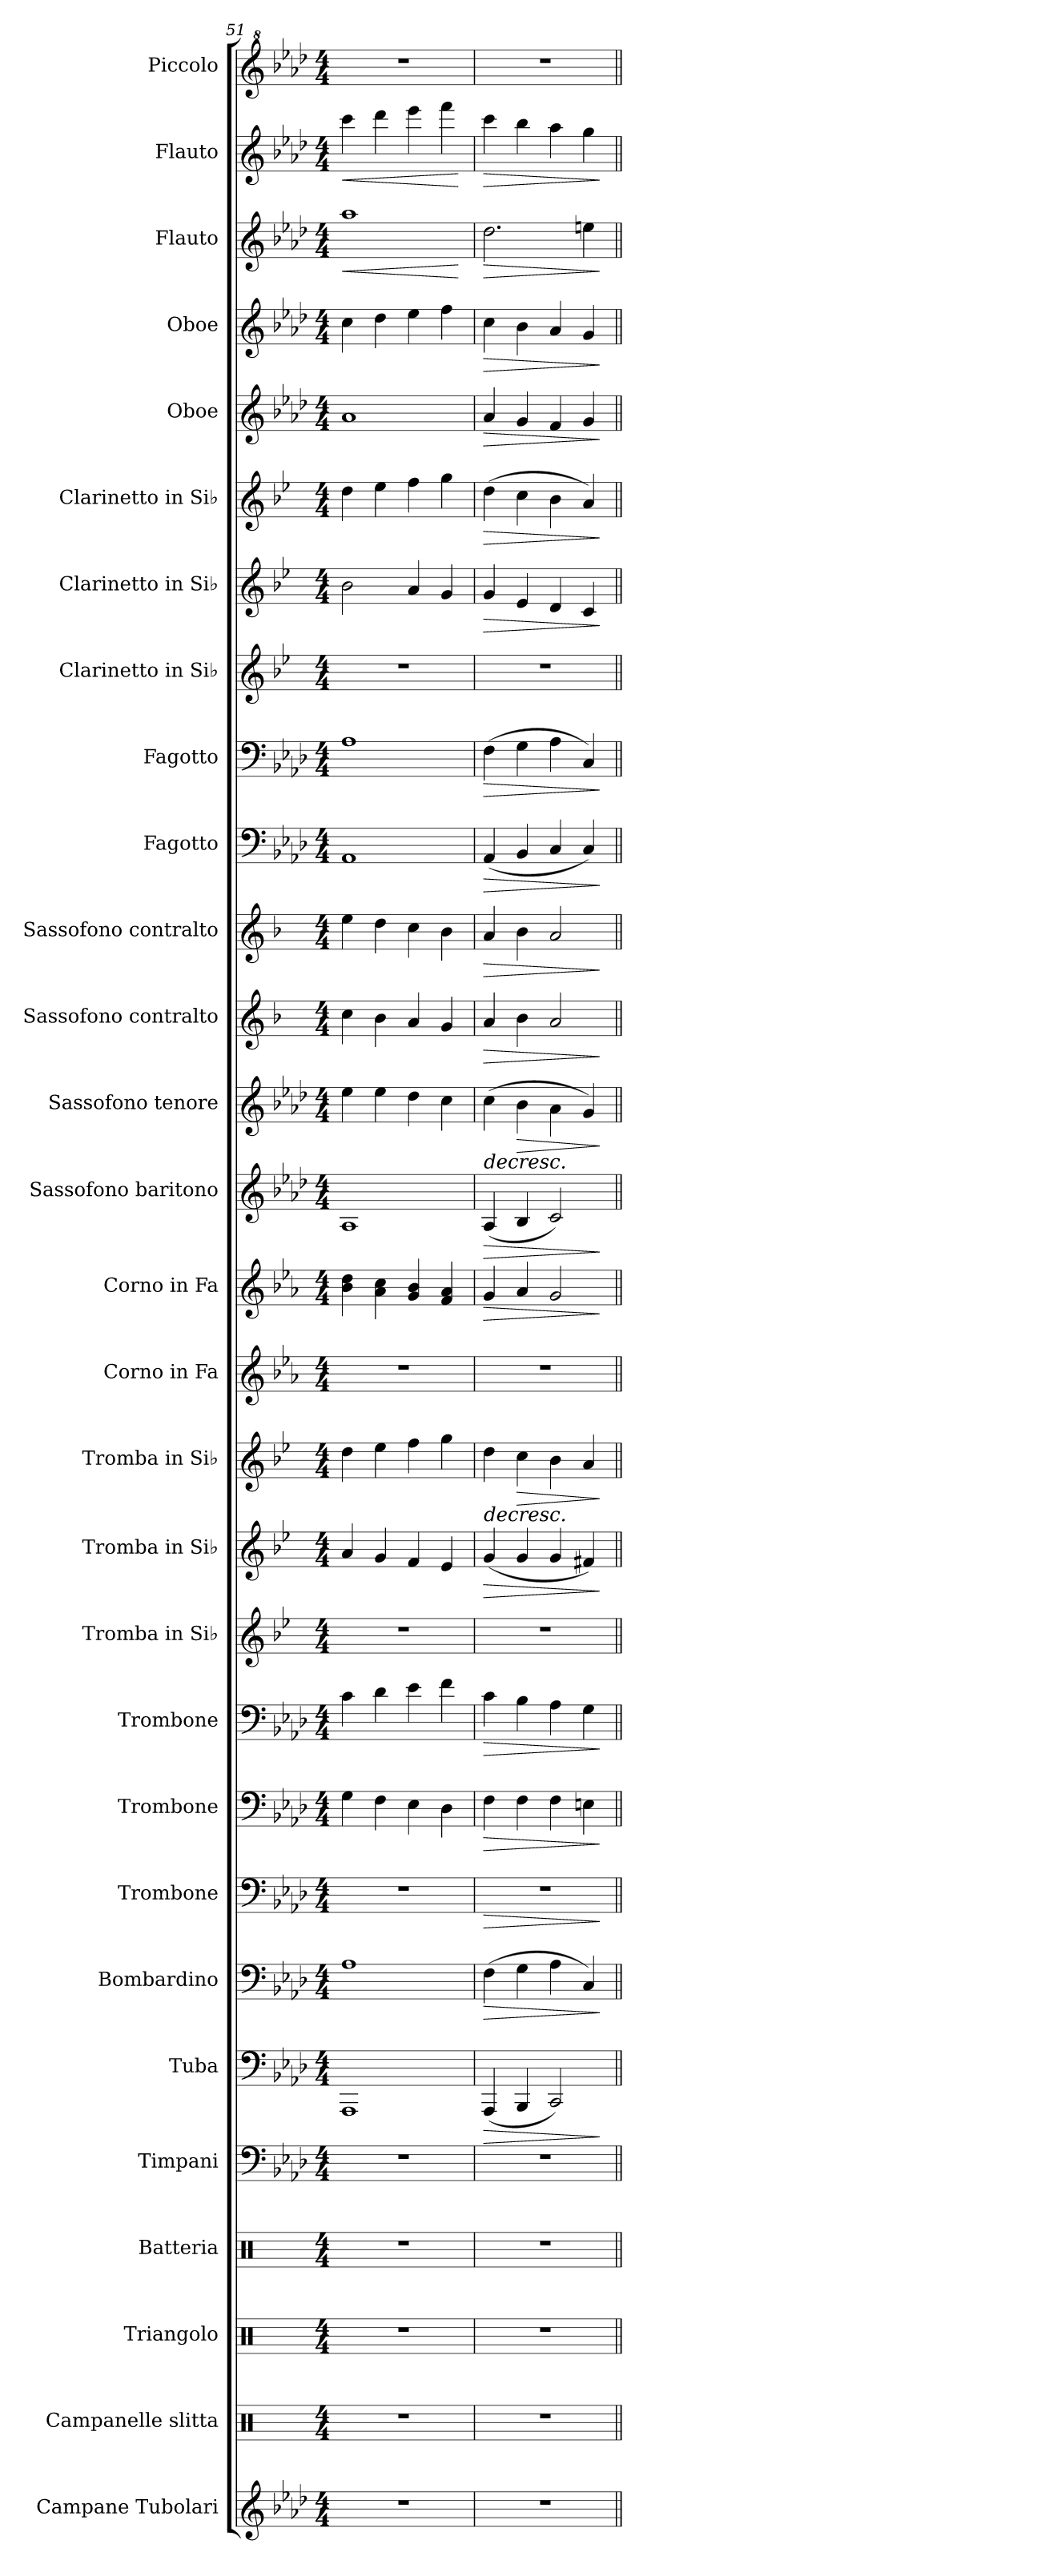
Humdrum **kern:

**kern	**kern	**kern	**kern	**kern	**kern	**dynam	**kern	**dynam	**kern	**dynam	**kern	**dynam	**kern	**dynam	**kern	**kern	**dynam	**kern	**dynam	**kern	**kern	**dynam	**kern	**dynam	**kern	**dynam	**kern	**dynam	**kern	**dynam	**kern	**dynam	**kern	**dynam	**kern	**kern	**dynam	**kern	**dynam	**kern	**dynam	**kern	**dynam	**kern	**dynam	**kern	**dynam	**kern
*part29	*part28	*part27	*part26	*part25	*part24	*part24	*part23	*part23	*part22	*part22	*part21	*part21	*part20	*part20	*part19	*part18	*part18	*part17	*part17	*part16	*part15	*part15	*part14	*part14	*part13	*part13	*part12	*part12	*part11	*part11	*part10	*part10	*part9	*part9	*part8	*part7	*part7	*part6	*part6	*part5	*part5	*part4	*part4	*part3	*part3	*part2	*part2	*part1
*staff29	*staff28	*staff27	*staff26	*staff25	*staff24	*staff24	*staff23	*staff23	*staff22	*staff22	*staff21	*staff21	*staff20	*staff20	*staff19	*staff18	*staff18	*staff17	*staff17	*staff16	*staff15	*staff15	*staff14	*staff14	*staff13	*staff13	*staff12	*staff12	*staff11	*staff11	*staff10	*staff10	*staff9	*staff9	*staff8	*staff7	*staff7	*staff6	*staff6	*staff5	*staff5	*staff4	*staff4	*staff3	*staff3	*staff2	*staff2	*staff1
*I"Campane Tubolari	*I"Campanelle slitta	*I"Triangolo	*I"Batteria	*I"Timpani	*I"Tuba	*	*I"Bombardino	*	*I"Trombone	*	*I"Trombone	*	*I"Trombone	*	*I"Tromba in Si♭	*I"Tromba in Si♭	*	*I"Tromba in Si♭	*	*I"Corno in Fa	*I"Corno in Fa	*	*I"Sassofono baritono	*	*I"Sassofono tenore	*	*I"Sassofono contralto	*	*I"Sassofono contralto	*	*I"Fagotto	*	*I"Fagotto	*	*I"Clarinetto in Si♭	*I"Clarinetto in Si♭	*	*I"Clarinetto in Si♭	*	*I"Oboe	*	*I"Oboe	*	*I"Flauto	*	*I"Flauto	*	*I"Piccolo
*I'Camp. tb.	*	*I'Triang.	*I'Batt.	*I'Timp.	*I'Tba.	*	*	*	*I'Tbn.	*	*I'Tbn.	*	*I'Tbn.	*	*I'Tr. Si♭	*I'Tr. Si♭	*	*I'Tr. Si♭	*	*I'Cor. Fa	*I'Cor. Fa	*	*	*	*	*	*	*	*	*	*I'Fag.	*	*I'Fag.	*	*I'Cl. Si♭	*I'Cl. Si♭	*	*I'Cl. Si♭	*	*I'Ob.	*	*I'Ob.	*	*I'Fl.	*	*I'Fl.	*	*
*clefG2	*clefX	*clefX	*clefX	*clefF4	*clefF4	*	*clefF4	*	*clefF4	*	*clefF4	*	*clefF4	*	*clefG2	*clefG2	*	*clefG2	*	*clefG2	*clefG2	*	*clefG2	*	*clefG2	*	*clefG2	*	*clefG2	*	*clefF4	*	*clefF4	*	*clefG2	*clefG2	*	*clefG2	*	*clefG2	*	*clefG2	*	*clefG2	*	*clefG2	*	*clefG^2
*	*	*	*	*	*	*	*	*	*	*	*	*	*	*	*ITrd1c2	*ITrd1c2	*	*ITrd1c2	*	*ITrd4c7	*ITrd4c7	*	*ITrd12c21	*	*ITrd8c14	*	*ITrd5c9	*	*ITrd5c9	*	*	*	*	*	*ITrd1c2	*ITrd1c2	*	*ITrd1c2	*	*	*	*	*	*	*	*	*	*ITrd-7c-12
*k[b-e-a-d-]	*k[]	*k[]	*k[]	*k[b-e-a-d-]	*k[b-e-a-d-]	*	*k[b-e-a-d-]	*	*k[b-e-a-d-]	*	*k[b-e-a-d-]	*	*k[b-e-a-d-]	*	*k[b-e-a-d-]	*k[b-e-a-d-]	*	*k[b-e-a-d-]	*	*k[b-e-a-d-]	*k[b-e-a-d-]	*	*k[b-e-a-d-]	*	*k[b-e-a-d-]	*	*k[b-e-a-d-]	*	*k[b-e-a-d-]	*	*k[b-e-a-d-]	*	*k[b-e-a-d-]	*	*k[b-e-a-d-]	*k[b-e-a-d-]	*	*k[b-e-a-d-]	*	*k[b-e-a-d-]	*	*k[b-e-a-d-]	*	*k[b-e-a-d-]	*	*k[b-e-a-d-]	*	*k[b-e-a-d-]
*M4/4	*M4/4	*M4/4	*M4/4	*M4/4	*M4/4	*	*M4/4	*	*M4/4	*	*M4/4	*	*M4/4	*	*M4/4	*M4/4	*	*M4/4	*	*M4/4	*M4/4	*	*M4/4	*	*M4/4	*	*M4/4	*	*M4/4	*	*M4/4	*	*M4/4	*	*M4/4	*M4/4	*	*M4/4	*	*M4/4	*	*M4/4	*	*M4/4	*	*M4/4	*	*M4/4
=51	=51	=51	=51	=51	=51	=51	=51	=51	=51	=51	=51	=51	=51	=51	=51	=51	=51	=51	=51	=51	=51	=51	=51	=51	=51	=51	=51	=51	=51	=51	=51	=51	=51	=51	=51	=51	=51	=51	=51	=51	=51	=51	=51	=51	=51	=51	=51	=51
!	!	!	!	!	!	!	!	!	!	!	!	!	!	!	!	!	!	!	!	!	!	!	!	!	!	!	!	!	!	!	!	!	!	!	!	!	!	!	!	!	!	!	!	!	!LO:HP:b	!	!LO:HP:b	!
1r	1r	1r	1r	1r	1AAA-	.	1A-	.	1r	.	4G\	.	4c\	.	1r	4g/	.	4cc\	.	1r	4e-\ 4g\	.	1AA-	.	4e-\	.	4e-\	.	4g\	.	1AA-	.	1A-	.	1r	2a-\	.	4cc\	.	1a-	.	4cc\	.	1aa-	<	4ccc\	<	1r
.	.	.	.	.	.	.	.	.	.	.	4F\	.	4d-\	.	.	4f/	.	4dd-\	.	.	4d-\ 4f\	.	.	.	4e-\	.	4d-\	.	4f\	.	.	.	.	.	.	.	.	4dd-\	.	.	.	4dd-\	.	.	.	4ddd-\	.	.
.	.	.	.	.	.	.	.	.	.	.	4E-\	.	4e-\	.	.	4e-/	.	4ee-\	.	.	4c/ 4e-/	.	.	.	4d-\	.	4c/	.	4e-\	.	.	.	.	.	.	4g/	.	4ee-\	.	.	.	4ee-\	.	.	.	4eee-\	.	.
.	.	.	.	.	.	.	.	.	.	.	4D-\	.	4f\	.	.	4d-/	.	4ff\	.	.	4B-/ 4d-/	.	.	.	4c\	.	4B-/	.	4d-\	.	.	.	.	.	.	4f/	.	4ff\	.	.	.	4ff\	.	.	.	4fff\	.	.
.	.	.	.	.	.	.	.	.	.	.	.	.	.	.	.	.	.	.	.	.	.	.	.	.	.	.	.	.	.	.	.	.	.	.	.	.	.	.	.	.	.	.	.	.	[	.	[	.
=52	=52	=52	=52	=52	=52	=52	=52	=52	=52	=52	=52	=52	=52	=52	=52	=52	=52	=52	=52	=52	=52	=52	=52	=52	=52	=52	=52	=52	=52	=52	=52	=52	=52	=52	=52	=52	=52	=52	=52	=52	=52	=52	=52	=52	=52	=52	=52	=52
!	!	!	!	!	!	!LO:HP:b	!	!LO:HP:b	!	!LO:HP:b	!	!LO:HP:b	!	!LO:HP:b	!	!	!LO:HP:b	!	!LO:HP:b	!	!	!LO:HP:b	!	!LO:HP:b	!	!LO:HP:b	!	!LO:HP:b	!	!LO:HP:b	!	!LO:HP:b	!	!LO:HP:b	!	!	!LO:HP:b	!	!LO:HP:b	!	!LO:HP:b	!	!LO:HP:b	!	!LO:HP:b	!	!LO:HP:b	!
1r	1r	1r	1r	1r	(4AAA-/	>	(4F\	>	1r	>	4F\	>	4c\	>	1r	(4f/	>	4cc\	>	1r	4c/	>	(4AA-/	>	(4c\	>	4c/	>	4c/	>	(4AA-/	>	(4F\	>	1r	4f/	>	(4cc\	>	4a-/	>	4cc\	>	2.dd-\	>	4ccc\	>	1r
!	!	!	!	!	!	!	!	!	!	!	!	!	!	!	!	!	!	!	!LO:HP:b	!	!	!	!	!	!	!LO:HP:b	!	!	!	!	!	!	!	!	!	!	!	!	!	!	!	!	!	!	!	!	!	!
.	.	.	.	.	4BBB-/	.	4G\	.	.	.	4F\	.	4B-\	.	.	4f/	.	4b-\	>	.	4d-/	.	4BB-/	.	4B-\	>	4d-\	.	4d-\	.	4BB-/	.	4G\	.	.	4d-/	.	4b-\	.	4g/	.	4b-\	.	.	.	4bb-\	.	.
.	.	.	.	.	2CC/)	.	4A-\	.	.	.	4F\	.	4A-\	.	.	4f/	.	4a-\	.	.	2c/	.	2C/)	.	4A-\	.	2c/	.	2c/	.	4C/	.	4A-\	.	.	4c/	.	4a-\	.	4f/	.	4a-/	.	.	.	4aa-\	.	.
.	.	.	.	.	.	.	4C/)	.	.	.	4En\	.	4G\	.	.	4en/)	.	4g/	.	.	.	.	.	.	4G/)	.	.	.	.	.	4C/)	.	4C/)	.	.	4B-/	.	4g/)	.	4g/	.	4g/	.	4een\	.	4gg\	.	.
.	.	.	.	.	.	]	.	]	.	]	.	]	.	]	.	.	]	.	] ]	.	.	]	.	]	.	] ]	.	]	.	]	.	]	.	]	.	.	]	.	]	.	]	.	]	.	]	.	]	.
=||	=||	=||	=||	=||	=||	=||	=||	=||	=||	=||	=||	=||	=||	=||	=||	=||	=||	=||	=||	=||	=||	=||	=||	=||	=||	=||	=||	=||	=||	=||	=||	=||	=||	=||	=||	=||	=||	=||	=||	=||	=||	=||	=||	=||	=||	=||	=||	=||
*-	*-	*-	*-	*-	*-	*-	*-	*-	*-	*-	*-	*-	*-	*-	*-	*-	*-	*-	*-	*-	*-	*-	*-	*-	*-	*-	*-	*-	*-	*-	*-	*-	*-	*-	*-	*-	*-	*-	*-	*-	*-	*-	*-	*-	*-	*-	*-	*-
